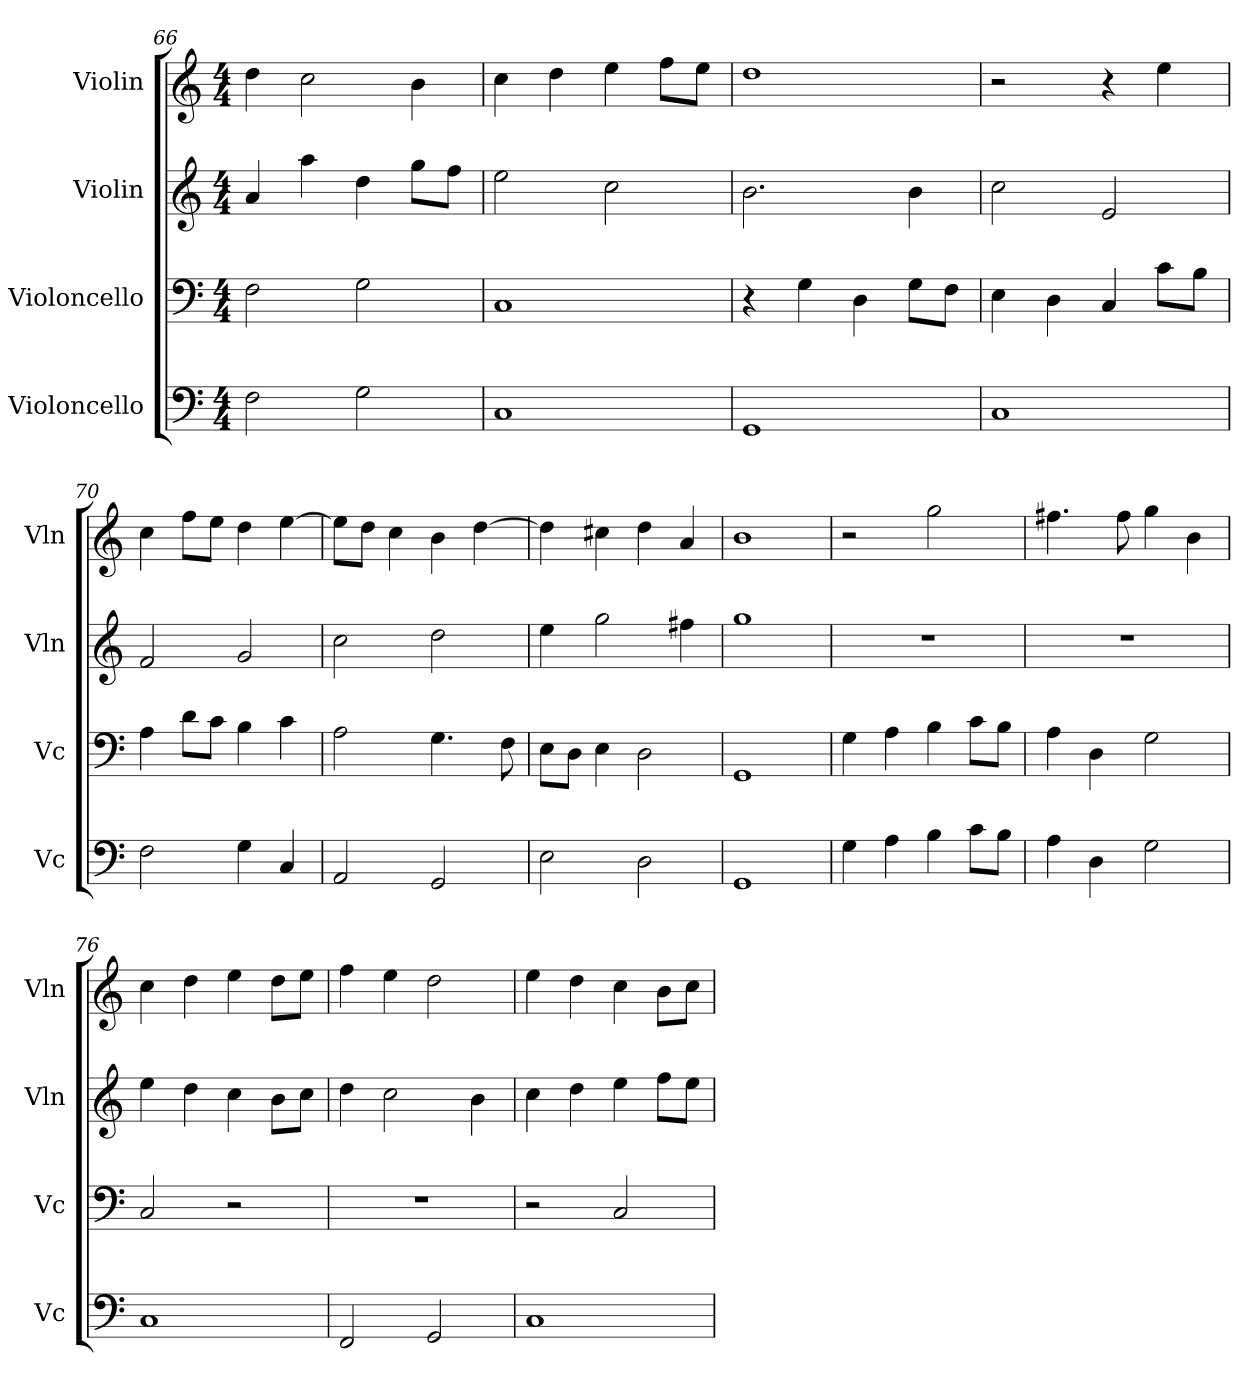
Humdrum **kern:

**kern	**kern	**kern	**kern
*part4	*part3	*part2	*part1
*staff4	*staff3	*staff2	*staff1
*I"Violoncello	*I"Violoncello	*I"Violin	*I"Violin
*I'Vc	*I'Vc	*I'Vln	*I'Vln
*clefF4	*clefF4	*clefG2	*clefG2
*k[]	*k[]	*k[]	*k[]
*M4/4	*M4/4	*M4/4	*M4/4
=66	=66	=66	=66
2F\	2F\	4a/	4dd\
.	.	4aa\	2cc\
2G\	2G\	4dd\	.
.	.	8gg\L	4b\
.	.	8ff\J	.
=67	=67	=67	=67
1C	1C	2ee\	4cc\
.	.	.	4dd\
.	.	2cc\	4ee\
.	.	.	8ff\L
.	.	.	8ee\J
=68	=68	=68	=68
1GG	4r	2.b\	1dd
.	4G\	.	.
.	4D\	.	.
.	8G\L	4b\	.
.	8F\J	.	.
=69	=69	=69	=69
1C	4E\	2cc\	2r
.	4D\	.	.
.	4C/	2e/	4r
.	8c\L	.	4ee\
.	8B\J	.	.
=70	=70	=70	=70
2F\	4A\	2f/	4cc\
.	8d\L	.	8ff\L
.	8c\J	.	8ee\J
4G\	4B\	2g/	4dd\
4C/	4c\	.	[4ee\
=71	=71	=71	=71
2AA/	2A\	2cc\	8ee\L]
.	.	.	8dd\J
.	.	.	4cc\
2GG/	4.G\	2dd\	4b\
.	.	.	[4dd\
.	8F\	.	.
=72	=72	=72	=72
2E\	8E\L	4ee\	4dd\]
.	8D\J	.	.
.	4E\	2gg\	4cc#X\
2D\	2D\	.	4dd\
.	.	4ff#X\	4a/
=73	=73	=73	=73
1GG	1GG	1gg	1b
=74	=74	=74	=74
4G\	4G\	1r	2r
4A\	4A\	.	.
4B\	4B\	.	2gg\
8c\L	8c\L	.	.
8B\J	8B\J	.	.
=75	=75	=75	=75
4A\	4A\	1r	4.ff#X\
4D\	4D\	.	.
.	.	.	8ff#\
2G\	2G\	.	4gg\
.	.	.	4b\
=76	=76	=76	=76
1C	2C/	4ee\	4cc\
.	.	4dd\	4dd\
.	2r	4cc\	4ee\
.	.	8b\L	8dd\L
.	.	8cc\J	8ee\J
=77	=77	=77	=77
2FF/	1r	4dd\	4ff\
.	.	2cc\	4ee\
2GG/	.	.	2dd\
.	.	4b\	.
=78	=78	=78	=78
1C	2r	4cc\	4ee\
.	.	4dd\	4dd\
.	2C/	4ee\	4cc\
.	.	8ff\L	8b\L
.	.	8ee\J	8cc\J
=	=	=	=
*-	*-	*-	*-
